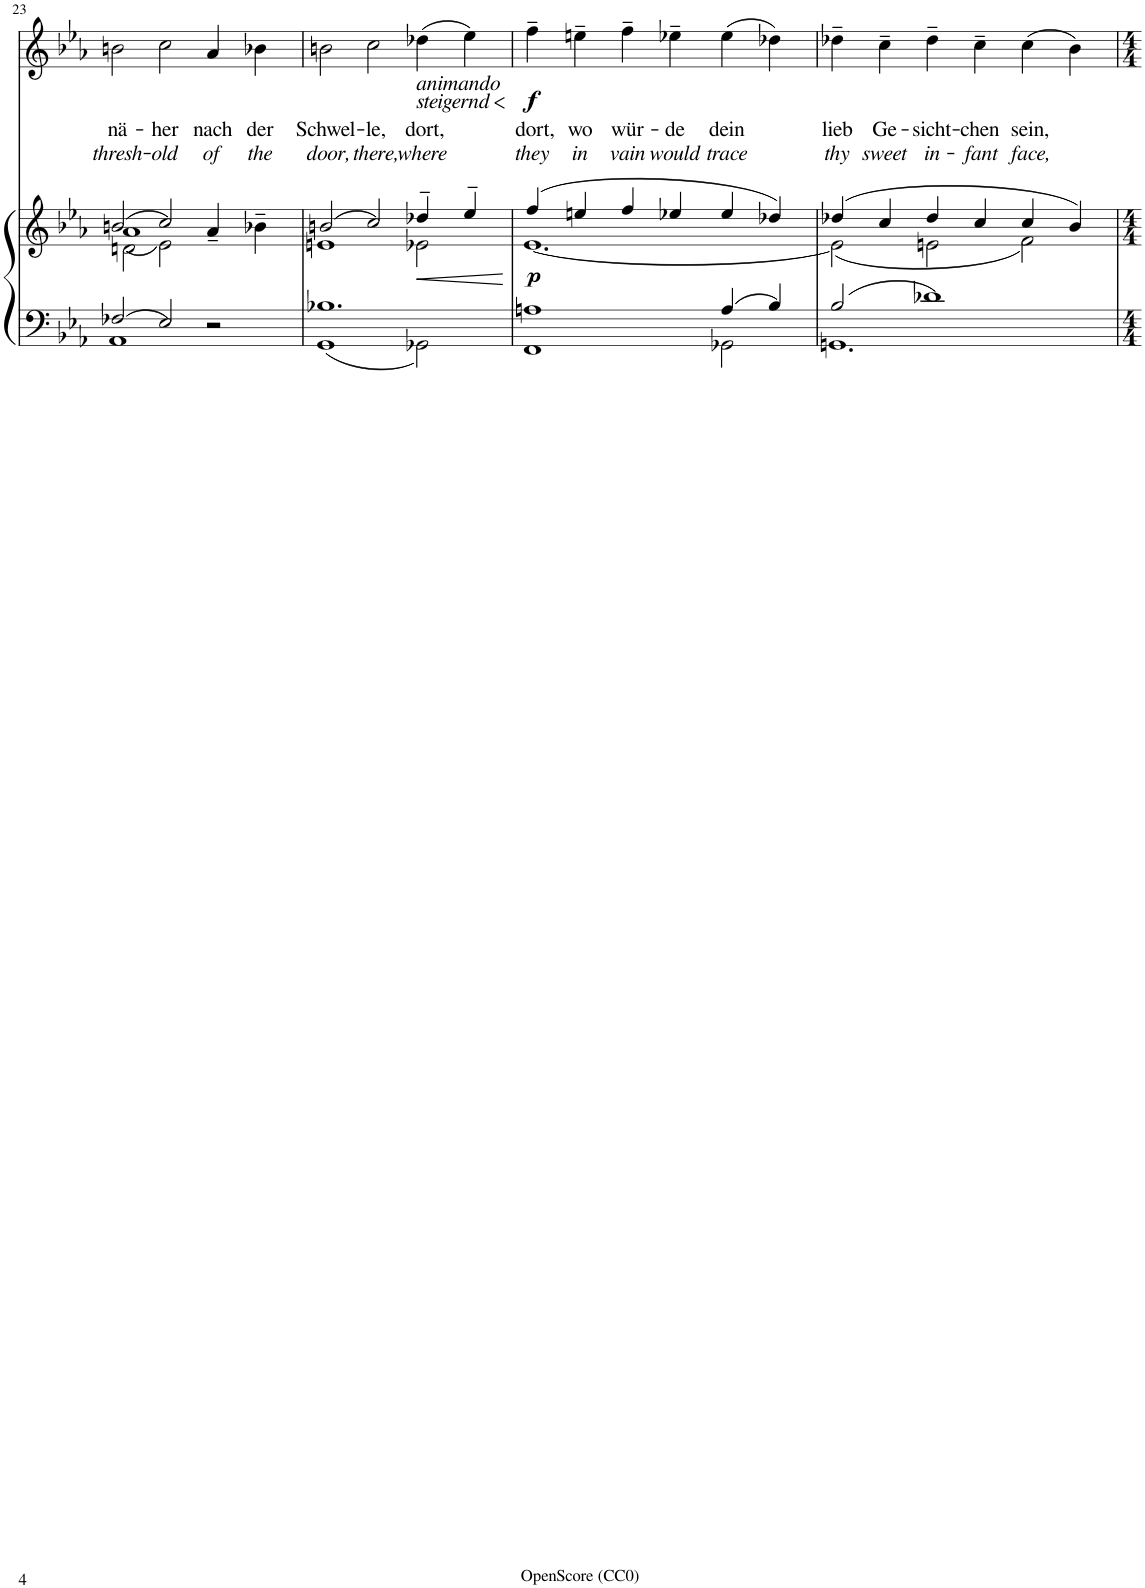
**kern	**kern	**dynam	**kern	**text	**text	**dynam
*part2	*part2	*part2	*part1	*part1	*part1	*part1
*staff3	*staff2	*staff2/3	*staff1	*staff1	*staff1	*staff1
*I"Piano	*	*	*I"Gesang Voice	*	*	*
*I'Pno	*	*	*	*	*	*
!!LO:PB:g=z
*clefF4	*clefG2	*	*clefG2	*	*	*
*k[b-e-a-]	*k[b-e-a-]	*	*k[b-e-a-]	*	*	*
*M3/2	*M3/2	*	*M3/2	*	*	*
=23	=23	=23	=23	=23	=23	=23
*^	*^	*	*	*	*	*
*	*	*	*^	*	*	*	*	*
!	!	!	!	!	!	!	!LO:LY:b	!LO:LY:b	!
2F-X/	1AA-	(2bn/	1a-	(2dn\	.	2bn\	nä-	thresh-	.
!	!	!	!	!	!	!	!LO:LY:b	!LO:LY:b	!
2E-/	.	2cc/)	.	2e-\)	.	2cc\	-her	-old	.
!	!	!	!	!	!	!	!LO:LY:b	!LO:LY:b	!
2r	2ryy	4a-~/	2ryy	2ryy	.	4a-/	nach	of	.
!	!	!	!	!	!	!	!LO:LY:b	!LO:LY:b	!
.	.	4b-X~\	.	.	.	4b-X\	der	the	.
*	*	*	*v	*v	*	*	*	*	*
=24	=24	=24	=24	=24	=24	=24	=24	=24
!	!	!	!	!	!	!LO:LY:b	!LO:LY:b	!
1.B-X	1GG	(2bn/	1en	.	2bn\	Schwel-	door,	.
!	!	!	!	!	!	!LO:LY:b	!LO:LY:b	!
.	.	2cc/)	.	.	2cc\	-le,	there,	.
!	!	!	!	!	!LO:TX:b:i:t=steigernd	!	!	!
!	!	!	!	!	!LO:TX:b:i:t=animando	!	!	!
!	!	!	!	!LO:HP:b	!	!LO:LY:b	!LO:LY:b	!LO:HP:b
.	2GG-X\	4dd-X~/	2e-X\	<	(4dd-X\	dort,	where	<
.	.	4ee-~/	.	.	4ee-\)	.	.	.
*v	*v	*	*	*	*	*	*	*
*	*v	*v	*	*	*	*	*
.	.	[	.	.	.	[
=25	=25	=25	=25	=25	=25	=25
*^	*^	*	*	*	*	*
!	!	!	!	!LO:DY:b	!	!LO:LY:b	!LO:LY:b	!LO:DY:b
1An	1FF	(4ff/	[1.e-	p	4ff~\	dort,	they	f
!	!	!	!	!	!	!LO:LY:b	!LO:LY:b	!
.	.	4een/	.	.	4een~\	wo	in	.
!	!	!	!	!	!	!LO:LY:b	!LO:LY:b	!
.	.	4ff/	.	.	4ff~\	wür-	vain	.
!	!	!	!	!	!	!LO:LY:b	!LO:LY:b	!
.	.	4ee-X/	.	.	4ee-X~\	-de	would	.
!	!	!	!	!	!	!LO:LY:b	!LO:LY:b	!
4A/	2GG-X\	4ee-/	.	.	(4ee-\	dein	trace	.
4B-/	.	4dd-X/)	.	.	4dd-X\)	.	.	.
=26	=26	=26	=26	=26	=26	=26	=26	=26
!	!	!	!	!	!	!LO:LY:b	!LO:LY:b	!
2B-/	1.GGn	(4dd-X/	(2e-\]	.	4dd-X~\	lieb	thy	.
!	!	!	!	!	!	!LO:LY:b	!LO:LY:b	!
.	.	4cc/	.	.	4cc~\	Ge-	sweet	.
!	!	!	!	!	!	!LO:LY:b	!LO:LY:b	!
1d-X	.	4dd-/	2en\	.	4dd-~\	-sicht-	in-	.
!	!	!	!	!	!	!LO:LY:b	!LO:LY:b	!
.	.	4cc/	.	.	4cc~\	-chen	-fant	.
!	!	!	!	!	!	!LO:LY:b	!LO:LY:b	!
.	.	4cc/	2f\)	.	(4cc\	sein,	face,	.
.	.	4b-/)	.	.	4b-\)	.	.	.
*v	*v	*	*	*	*	*	*	*
*	*v	*v	*	*	*	*	*
=	=	=	=	=	=	=
*-	*-	*-	*-	*-	*-	*-
